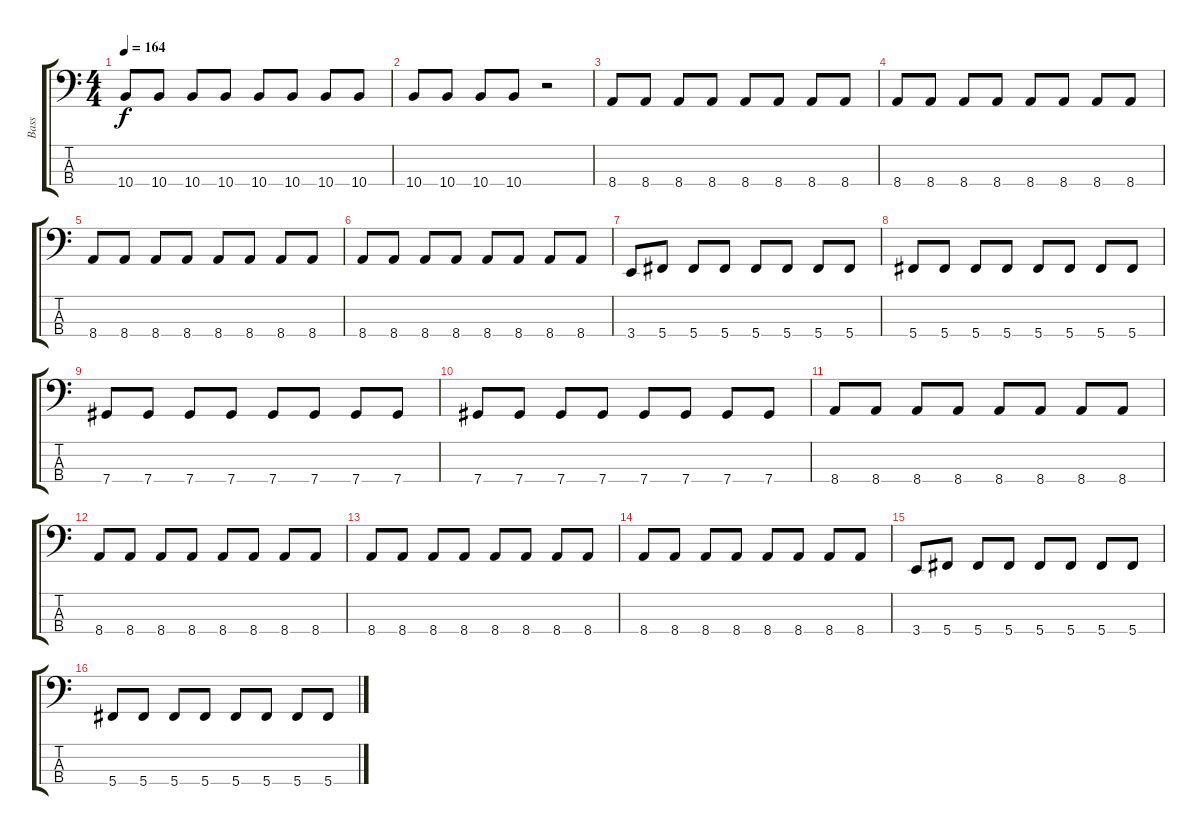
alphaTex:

\track ("Bass" "Bass") {instrument electricbasspick}
\staff {score tabs}
\tuning (Gb2 Db2 Ab1 Db1) {hide}
\ts (4 4)
\tempo 164
\clef f4
\ks c
10.4.8{dy f} 10.4.8 10.4.8 10.4.8 10.4.8 10.4.8 10.4.8 10.4.8 |
10.4.8 10.4.8 10.4.8 10.4.8 r.2 |
8.4.8 8.4.8 8.4.8 8.4.8 8.4.8 8.4.8 8.4.8 8.4.8 |
8.4.8 8.4.8 8.4.8 8.4.8 8.4.8 8.4.8 8.4.8 8.4.8 |
8.4.8 8.4.8 8.4.8 8.4.8 8.4.8 8.4.8 8.4.8 8.4.8 |
8.4.8 8.4.8 8.4.8 8.4.8 8.4.8 8.4.8 8.4.8 8.4.8 |
3.4.8 5.4.8 5.4.8 5.4.8 5.4.8 5.4.8 5.4.8 5.4.8 |
5.4.8 5.4.8 5.4.8 5.4.8 5.4.8 5.4.8 5.4.8 5.4.8 |
7.4.8 7.4.8 7.4.8 7.4.8 7.4.8 7.4.8 7.4.8 7.4.8 |
7.4.8 7.4.8 7.4.8 7.4.8 7.4.8 7.4.8 7.4.8 7.4.8 |
8.4.8 8.4.8 8.4.8 8.4.8 8.4.8 8.4.8 8.4.8 8.4.8 |
8.4.8 8.4.8 8.4.8 8.4.8 8.4.8 8.4.8 8.4.8 8.4.8 |
8.4.8 8.4.8 8.4.8 8.4.8 8.4.8 8.4.8 8.4.8 8.4.8 |
8.4.8 8.4.8 8.4.8 8.4.8 8.4.8 8.4.8 8.4.8 8.4.8 |
3.4.8 5.4.8 5.4.8 5.4.8 5.4.8 5.4.8 5.4.8 5.4.8 |
5.4.8 5.4.8 5.4.8 5.4.8 5.4.8 5.4.8 5.4.8 5.4.8
